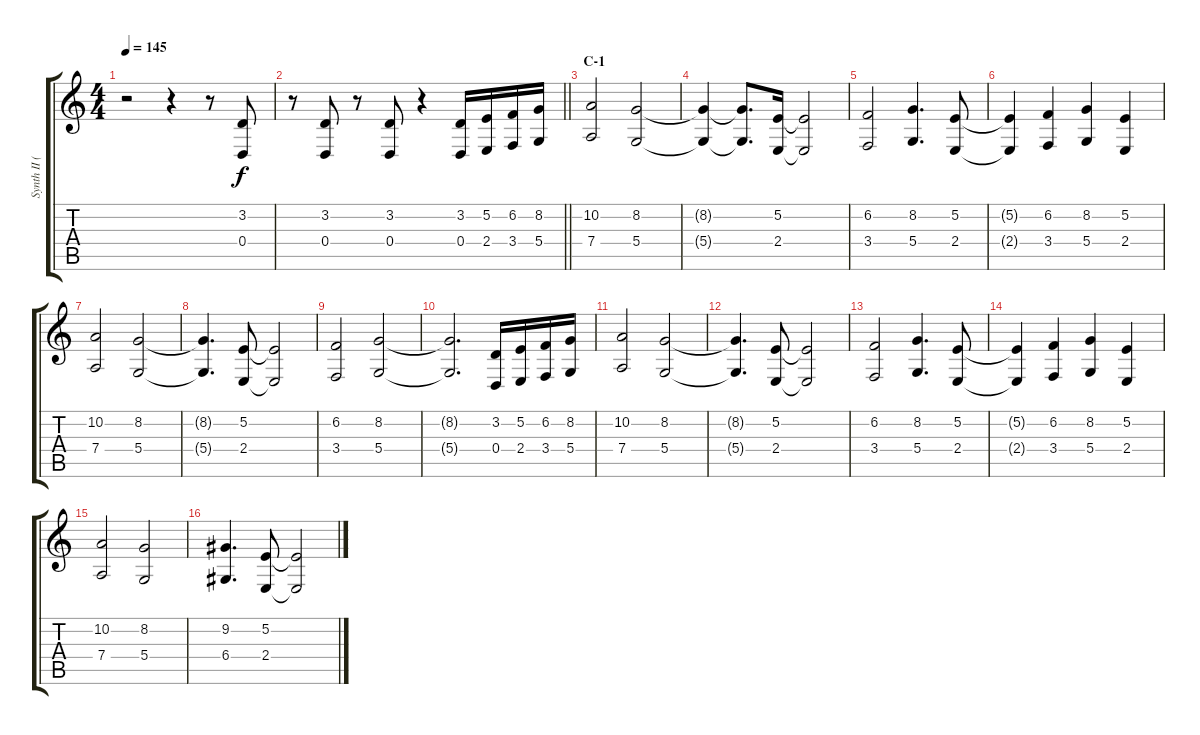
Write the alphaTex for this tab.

\track ("Synth II (Kotobuki Tsumugi)" "Synth II (") {instrument stringensemble1}
\staff {score tabs}
\tuning (E4 B3 G3 D3 A2 E2) {hide}
\ts (4 4)
\tempo 145
\clef g2
\ks c
r.2{dy f} r.4 r.8 (3.2 0.4).8 |
\barLineRight lightlight
r.8 (3.2 0.4).8 r.8 (3.2 0.4).8 r.4 (3.2 0.4).16 (5.2 2.4).16 (6.2 3.4).16 (8.2 5.4).16 |
\section ("" "C-1")
(10.2 7.4).2 (8.2 5.4).2 |
(8.2{t} 5.4{t}).4 (8.2{t} 5.4{t}).8{d} (5.2 2.4).16 (5.2{t} 2.4{t}).2 |
(6.2 3.4).2 (8.2 5.4).4{d} (5.2 2.4).8 |
(5.2{t} 2.4{t}).4 (6.2 3.4).4 (8.2 5.4).4 (5.2 2.4).4 |
(10.2 7.4).2 (8.2 5.4).2 |
(8.2{t} 5.4{t}).4{d} (5.2 2.4).8 (5.2{t} 2.4{t}).2 |
(6.2 3.4).2 (8.2 5.4).2 |
(8.2{t} 5.4{t}).2{d} (3.2 0.4).16 (5.2 2.4).16 (6.2 3.4).16 (8.2 5.4).16 |
(10.2 7.4).2 (8.2 5.4).2 |
(8.2{t} 5.4{t}).4{d} (5.2 2.4).8 (5.2{t} 2.4{t}).2 |
(6.2 3.4).2 (8.2 5.4).4{d} (5.2 2.4).8 |
(5.2{t} 2.4{t}).4 (6.2 3.4).4 (8.2 5.4).4 (5.2 2.4).4 |
(10.2 7.4).2 (8.2 5.4).2 |
(9.2 6.4).4{d} (5.2 2.4).8 (5.2{t} 2.4{t}).2
